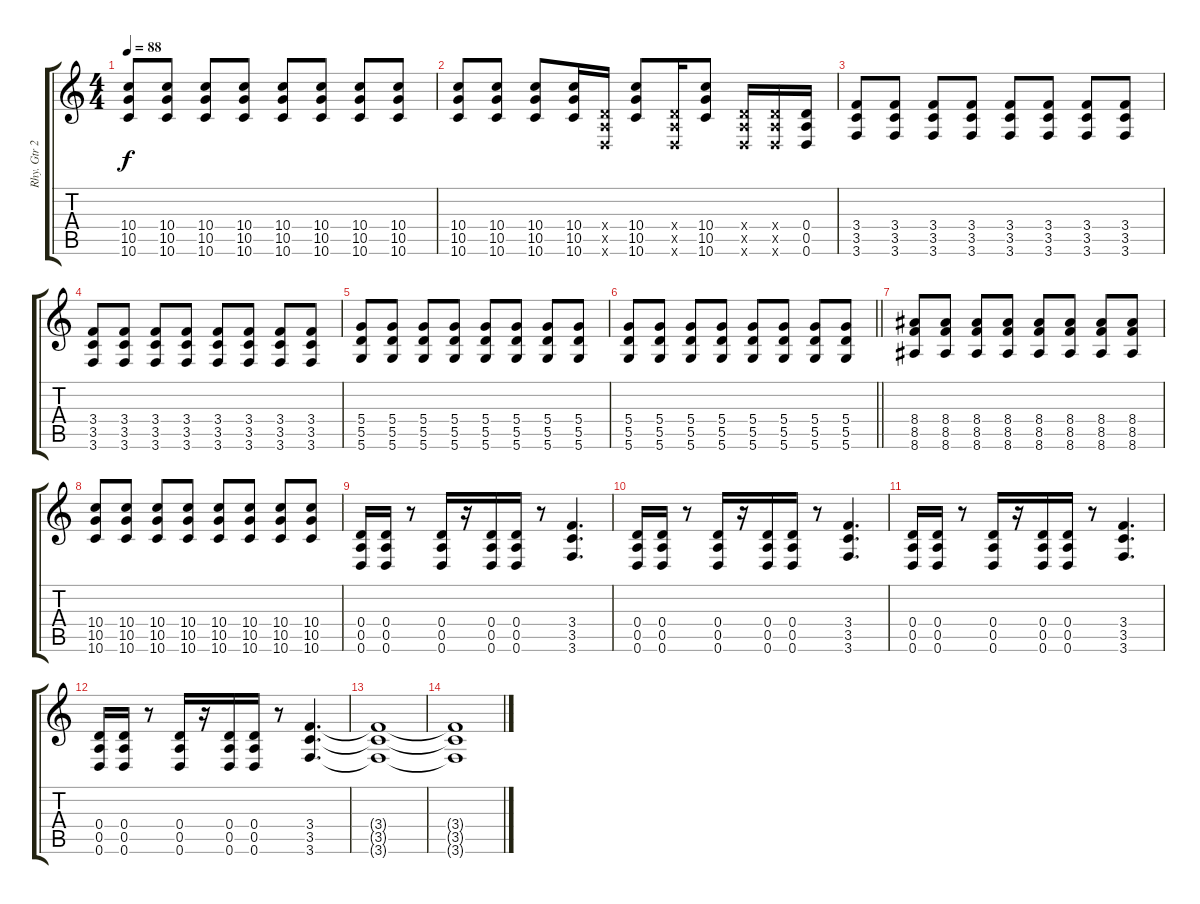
\track ("Rhy. Gtr 2" "Rhy. Gtr 2") {instrument distortionguitar}
\staff {score tabs}
\tuning (E4 B3 G3 D3 A2 D2) {hide}
\ts (4 4)
\tempo 88
\clef g2
\ks c
(10.4 10.5 10.6).8{dy f} (10.4 10.5 10.6).8 (10.4 10.5 10.6).8 (10.4 10.5 10.6).8 (10.4 10.5 10.6).8 (10.4 10.5 10.6).8 (10.4 10.5 10.6).8 (10.4 10.5 10.6).8 |
(10.4 10.5 10.6).8 (10.4 10.5 10.6).8 (10.4 10.5 10.6).8 (10.4 10.5 10.6).16 (0.4{x} 0.5{x} 0.6{x}).16 (10.4 10.5 10.6).8 (0.4{x} 0.5{x} 0.6{x}).16 (10.4 10.5 10.6).8 (0.4{x} 0.5{x} 0.6{x}).16 (0.4{x} 0.5{x} 0.6{x}).16 (0.4 0.5 0.6).16 |
(3.4 3.5 3.6).8 (3.4 3.5 3.6).8 (3.4 3.5 3.6).8 (3.4 3.5 3.6).8 (3.4 3.5 3.6).8 (3.4 3.5 3.6).8 (3.4 3.5 3.6).8 (3.4 3.5 3.6).8 |
(3.4 3.5 3.6).8 (3.4 3.5 3.6).8 (3.4 3.5 3.6).8 (3.4 3.5 3.6).8 (3.4 3.5 3.6).8 (3.4 3.5 3.6).8 (3.4 3.5 3.6).8 (3.4 3.5 3.6).8 |
(5.4 5.5 5.6).8 (5.4 5.5 5.6).8 (5.4 5.5 5.6).8 (5.4 5.5 5.6).8 (5.4 5.5 5.6).8 (5.4 5.5 5.6).8 (5.4 5.5 5.6).8 (5.4 5.5 5.6).8 |
\barLineRight lightlight
(5.4 5.5 5.6).8 (5.4 5.5 5.6).8 (5.4 5.5 5.6).8 (5.4 5.5 5.6).8 (5.4 5.5 5.6).8 (5.4 5.5 5.6).8 (5.4 5.5 5.6).8 (5.4 5.5 5.6).8 |
\section ("" "")
(8.4 8.5 8.6).8 (8.4 8.5 8.6).8 (8.4 8.5 8.6).8 (8.4 8.5 8.6).8 (8.4 8.5 8.6).8 (8.4 8.5 8.6).8 (8.4 8.5 8.6).8 (8.4 8.5 8.6).8 |
(10.4 10.5 10.6).8 (10.4 10.5 10.6).8 (10.4 10.5 10.6).8 (10.4 10.5 10.6).8 (10.4 10.5 10.6).8 (10.4 10.5 10.6).8 (10.4 10.5 10.6).8 (10.4 10.5 10.6).8 |
(0.4 0.5 0.6).16 (0.4 0.5 0.6).16 r.8 (0.4 0.5 0.6).16 r.16 (0.4 0.5 0.6).16 (0.4 0.5 0.6).16 r.8 (3.4 3.5 3.6).4{d} |
(0.4 0.5 0.6).16 (0.4 0.5 0.6).16 r.8 (0.4 0.5 0.6).16 r.16 (0.4 0.5 0.6).16 (0.4 0.5 0.6).16 r.8 (3.4 3.5 3.6).4{d} |
(0.4 0.5 0.6).16 (0.4 0.5 0.6).16 r.8 (0.4 0.5 0.6).16 r.16 (0.4 0.5 0.6).16 (0.4 0.5 0.6).16 r.8 (3.4 3.5 3.6).4{d} |
(0.4 0.5 0.6).16 (0.4 0.5 0.6).16 r.8 (0.4 0.5 0.6).16 r.16 (0.4 0.5 0.6).16 (0.4 0.5 0.6).16 r.8 (3.4 3.5 3.6).4{d} |
(3.4{t} 3.5{t} 3.6{t}).1 |
(3.4{t} 3.5{t} 3.6{t}).1
